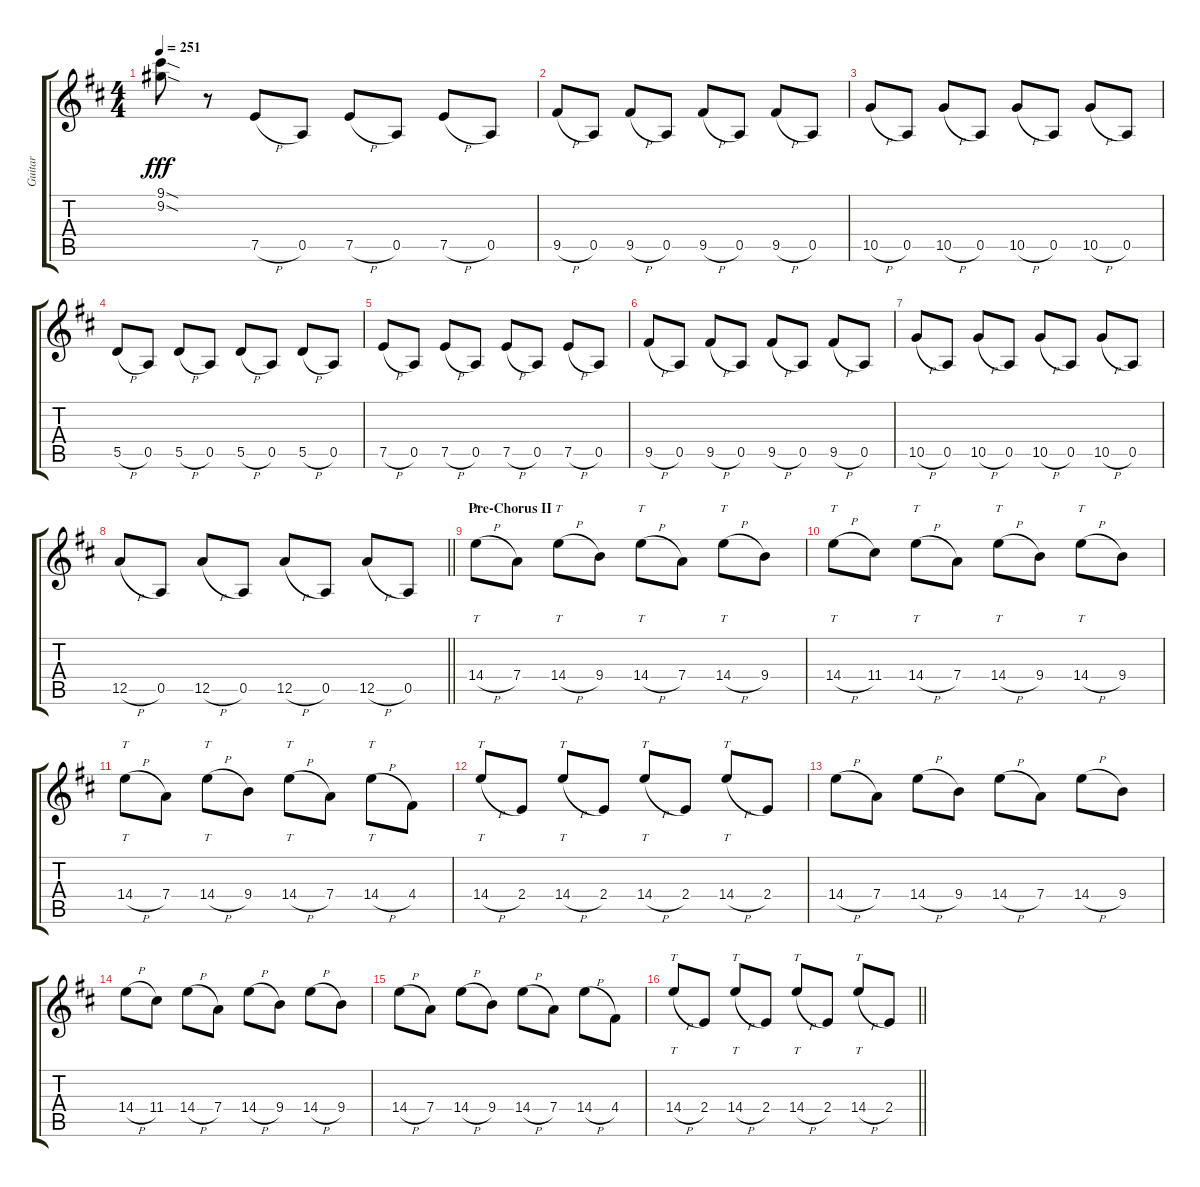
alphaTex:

\track ("Guitar" "Guitar") {instrument distortionguitar}
\staff {score tabs}
\tuning (E4 B3 G3 D3 A2 E2) {hide}
\ts (4 4)
\tempo 251
\clef g2
\ks d
(9.1{sod} 9.2{sod}).8{dy fff} r.8 7.5{h}.8 0.5.8 7.5{h}.8 0.5.8 7.5{h}.8 0.5.8 |
9.5{h}.8 0.5.8 9.5{h}.8 0.5.8 9.5{h}.8 0.5.8 9.5{h}.8 0.5.8 |
10.5{h}.8 0.5.8 10.5{h}.8 0.5.8 10.5{h}.8 0.5.8 10.5{h}.8 0.5.8 |
5.5{h}.8 0.5.8 5.5{h}.8 0.5.8 5.5{h}.8 0.5.8 5.5{h}.8 0.5.8 |
7.5{h}.8 0.5.8 7.5{h}.8 0.5.8 7.5{h}.8 0.5.8 7.5{h}.8 0.5.8 |
9.5{h}.8 0.5.8 9.5{h}.8 0.5.8 9.5{h}.8 0.5.8 9.5{h}.8 0.5.8 |
10.5{h}.8 0.5.8 10.5{h}.8 0.5.8 10.5{h}.8 0.5.8 10.5{h}.8 0.5.8 |
\barLineRight lightlight
12.5{h}.8 0.5.8 12.5{h}.8 0.5.8 12.5{h}.8 0.5.8 12.5{h}.8 0.5.8 |
\section ("" "Pre-Chorus II")
14.4{h}.8{tt} 7.4.8 14.4{h}.8{tt} 9.4.8 14.4{h}.8{tt} 7.4.8 14.4{h}.8{tt} 9.4.8 |
14.4{h}.8{tt} 11.4.8 14.4{h}.8{tt} 7.4.8 14.4{h}.8{tt} 9.4.8 14.4{h}.8{tt} 9.4.8 |
14.4{h}.8{tt} 7.4.8 14.4{h}.8{tt} 9.4.8 14.4{h}.8{tt} 7.4.8 14.4{h}.8{tt} 4.4.8 |
14.4{h}.8{tt} 2.4.8 14.4{h}.8{tt} 2.4.8 14.4{h}.8{tt} 2.4.8 14.4{h}.8{tt} 2.4.8 |
14.4{h}.8 7.4.8 14.4{h}.8 9.4.8 14.4{h}.8 7.4.8 14.4{h}.8 9.4.8 |
14.4{h}.8 11.4.8 14.4{h}.8 7.4.8 14.4{h}.8 9.4.8 14.4{h}.8 9.4.8 |
14.4{h}.8 7.4.8 14.4{h}.8 9.4.8 14.4{h}.8 7.4.8 14.4{h}.8 4.4.8 |
\barLineRight lightlight
14.4{h}.8{tt} 2.4.8 14.4{h}.8{tt} 2.4.8 14.4{h}.8{tt} 2.4.8 14.4{h}.8{tt} 2.4.8
